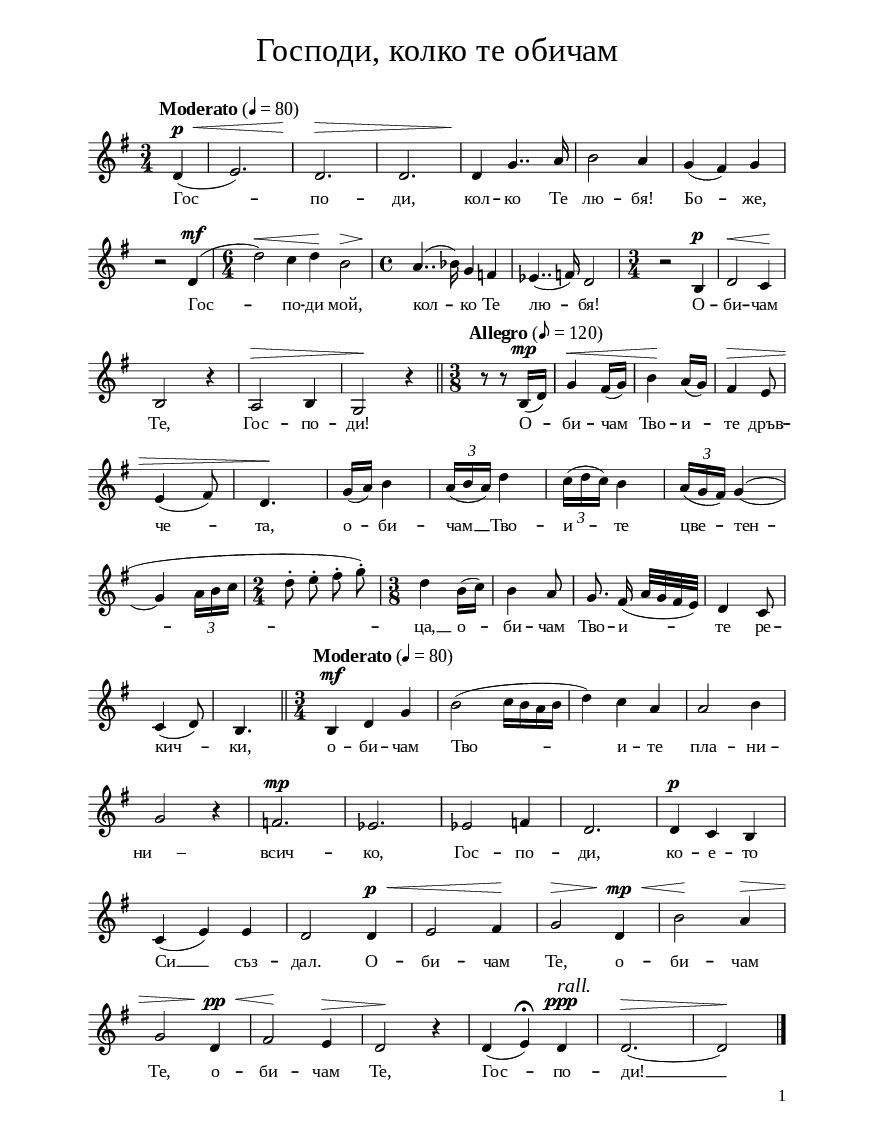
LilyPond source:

\version "2.24.3"

% include paper part and global functions
\include "include/globals.ily"

\bookpart {
  \label #'ref210
  \tocItem \markup "Господи, колко те обичам"
  \paper {
    print-all-headers = ##t
    print-page-number = ##t
    print-first-page-number = ##t

    % put page numbers on the bottom
    oddHeaderMarkup = \markup ""
    evenHeaderMarkup = \markup ""
    oddFooterMarkup = \markup
    \fill-line {
      ""
      \if \should-print-page-number \fromproperty #'page:page-number-string
    }
    evenFooterMarkup = \markup
    \fill-line {
      \if \should-print-page-number \fromproperty #'page:page-number-string
      ""
    }

    left-margin = 1.5\cm
    right-margin = 1.5\cm
    top-margin = 1.6\cm
    bottom-margin = 1.2\cm
    ragged-bottom = ##t % do not spread the staves to fill the whole vertical space

    % change distance between staves
    system-system-spacing =
    #'((basic-distance . 11)
       (minimum-distance . 6)
       (padding . 1)
       (stretchability . 12))
  }
  \score {
    \include "include/score-layout.ily"

    \new Voice \absolute {
      \clef treble
      \key g \major
      \time 3/4
      \tempoFunc "Moderato" 4 "80"
      \autoBeamOff
      \partial 4
      d'4^\p^\< ( | % 2
      e'2. ) | % 3
      d'2. ^\! ^\> | % 4
      d'2. | % 5
      d'4 ^\! g'4.. a'16 | % 6
      b'2 a'4 | % 7
      g'4 ( fis'4 ) g'4 | \break  % 8
      r2 d'4 ( ^\mf | % 9
      \time 6/4  | % 9
      d''2 ) ^\<  c''4  d''4 ^\!  b'2
      ^\> |
      \time 4/4  |
      a'4.. ( ^\!  bes'16 ) g'4 f'4 | % 11
      es'4.. ( f'16 ) d'2 | % 12
      \time 3/4  | % 12
      r2 b4 ^\p | % 13
      d'2 ^\< c'4 ^\! \break | % 14
      b2 r4 | % 15
      \once \override Hairpin.to-barline = ##f
      a2 ^\> b4 | % 16
      g2 ^\! r4 \bar "||"
      \time 3/8 \tempoFunc "Allegro" 8 "120" | % 17
      r8 r8 b16 ( [ ^\mp d'16 ) ] | % 18
      \once \override Hairpin.to-barline = ##f
      g'4 ^\< fis'16 ( [ g'16 ) ] | % 19
      b'4 ^\! a'16 ( [ g'16 ) ] |
      \once \override Hairpin.to-barline = ##f
      fis'4 ^\> e'8 \break | % 21
      e'4 ( fis'8 ) | % 22
      d'4. ^\! | % 23
      g'16 ( [ a'16 ) ]
      b'4 | % 24
      \once \omit TupletBracket
      \times 2/3  {
        a'16 ( [ b'16 a'16 ) ]
      }
      d''4 | \once \omit TupletBracket
      \times 2/3  {
        c''16 ( [  d''16  c''16 ) ]
      }
      b'4  | \once \omit TupletBracket
      \times 2/3  {
        a'16 ( [ g'16 fis'16 ) ]
      } g'4 ( ~
      | \break
      g'4 \times 2/3  { a'16 [b'16 c''16] }| % 28
      \time 2/4 d''8 -.   e''8 -.  fis''8 -.
      g''8 -.) | \time 3/8 d''4
      b'16 ( [  c''16 ) ] |
      b'4  a'8 | % 31
      g'8.  fis'16 ( a'32 [ g'32
      fis'32 e'32 ) ] | % 32
      d'4 c'8 \break | % 33
      c'4 ( d'8 ) | % 34
      b4. \bar "||"
      \time 3/4  | % 35
      \tempoFunc "Moderato" 4 "80"
      b4 ^\mf
      d'4 g'4 | % 36
      b'2 (  c''16 [  b'16  a'16
      b'16 ] | % 37
      d''4 )  c''4 a'4 | % 38
      a'2  b'4 \break | % 39

      g'2 r4 |
      f'2. ^\mp | % 41
      es'2. | % 42
      es'2 f'4 | % 43
      d'2. | % 44
      d'4 ^\p c'4 b4 \break | % 45
      c'4 ( e'4 ) e'4 | % 46
      d'2 d'4 ^\p ^\< | % 47
      e'2 fis'4 ^\! | % 48
      \override Hairpin.to-barline = ##f
      g'2 ^\> d'4 ^\mp ^\!

      ^\<  | % 49
      b'2 ^\! a'4 ^\> \break |
      g'2 d'4 ^\! ^\pp  ^\< | % 51
      fis'2  ^\! e'4 ^\> | % 52
      d'2 ^\! r4 | % 53
      d'4 ( e'4 ) ^\fermata d'4
      ^\markup{
        \huge \italic
        {rall.}
      }
      ^\ppp | % 54
      d'2. ~ ^\> | % 55
      d'2 ^\! \bar "|."
    }

    \addlyrics {
      Гос -- по --
      ди, кол -- ко Те лю -- бя! Бо -- же, Гос -- по
      -- ди мой, кол -- ко Те лю -- бя! О -- би -- чам
      Те, Гос -- по -- ди! О -- би -- чам Тво -- и --
      те дръв -- че -- та, о -- би -- чам __ Тво -- и --
      те цве -- тен -- ца, __ о -- би
      -- чам Тво -- и -- те ре -- кич -- ки, о -- би --
      чам Тво -- и -- те  пла -- ни -- "ни      –" всич -- ко,
      Гос -- по -- ди, ко -- е -- то Си __ съз -- дал. О
      -- би -- чам Те, о -- би -- чам Те, о -- би --
      чам Те, Гос -- по -- ди! __}

      \header {
        title = \titleFunc "Господи, колко те обичам" "Gospodi, kolko te običam"
      }

      \midi{}

    } % score

  } % bookpart

  % Più mosso
  %
